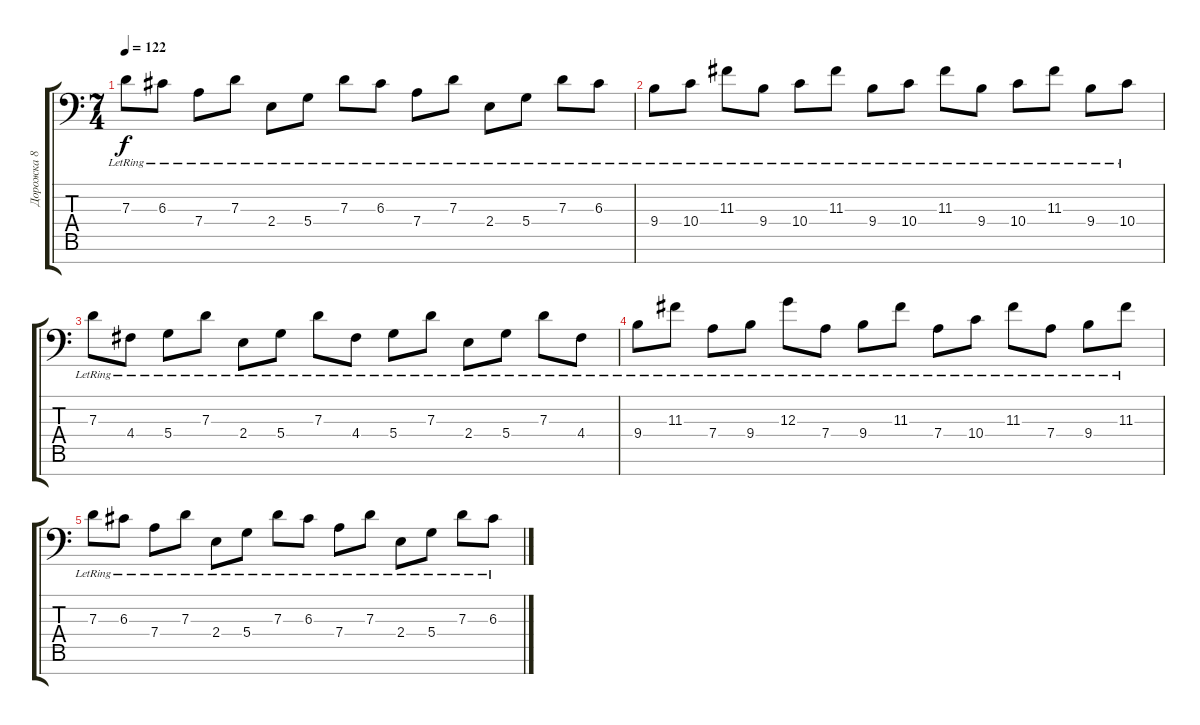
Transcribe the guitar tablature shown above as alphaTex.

\track ("Дорожка 8" "Дорожка 8") {instrument pad8sweep}
\staff {score tabs}
\tuning (E4 B3 G3 D3 A2 E2 A1) {hide}
\ts (7 4)
\tempo 122
\clef f4
\ks c
7.3{lr}.8{dy f} 6.3{lr}.8 7.4{lr}.8 7.3{lr}.8 2.4{lr}.8 5.4{lr}.8 7.3{lr}.8 6.3{lr}.8 7.4{lr}.8 7.3{lr}.8 2.4{lr}.8 5.4{lr}.8 7.3{lr}.8 6.3{lr}.8 |
9.4{lr}.8 10.4{lr}.8 11.3{lr}.8 9.4{lr}.8 10.4{lr}.8 11.3{lr}.8 9.4{lr}.8 10.4{lr}.8 11.3{lr}.8 9.4{lr}.8 10.4{lr}.8 11.3{lr}.8 9.4{lr}.8 10.4{lr}.8 |
7.3{lr}.8 4.4{lr}.8 5.4{lr}.8 7.3{lr}.8 2.4{lr}.8 5.4{lr}.8 7.3{lr}.8 4.4{lr}.8 5.4{lr}.8 7.3{lr}.8 2.4{lr}.8 5.4{lr}.8 7.3{lr}.8 4.4{lr}.8 |
9.4{lr}.8 11.3{lr}.8 7.4{lr}.8 9.4{lr}.8 12.3{lr}.8 7.4{lr}.8 9.4{lr}.8 11.3{lr}.8 7.4{lr}.8 10.4{lr}.8 11.3{lr}.8 7.4{lr}.8 9.4{lr}.8 11.3{lr}.8 |
7.3{lr}.8 6.3{lr}.8 7.4{lr}.8 7.3{lr}.8 2.4{lr}.8 5.4{lr}.8 7.3{lr}.8 6.3{lr}.8 7.4{lr}.8 7.3{lr}.8 2.4{lr}.8 5.4{lr}.8 7.3{lr}.8 6.3{lr}.8
